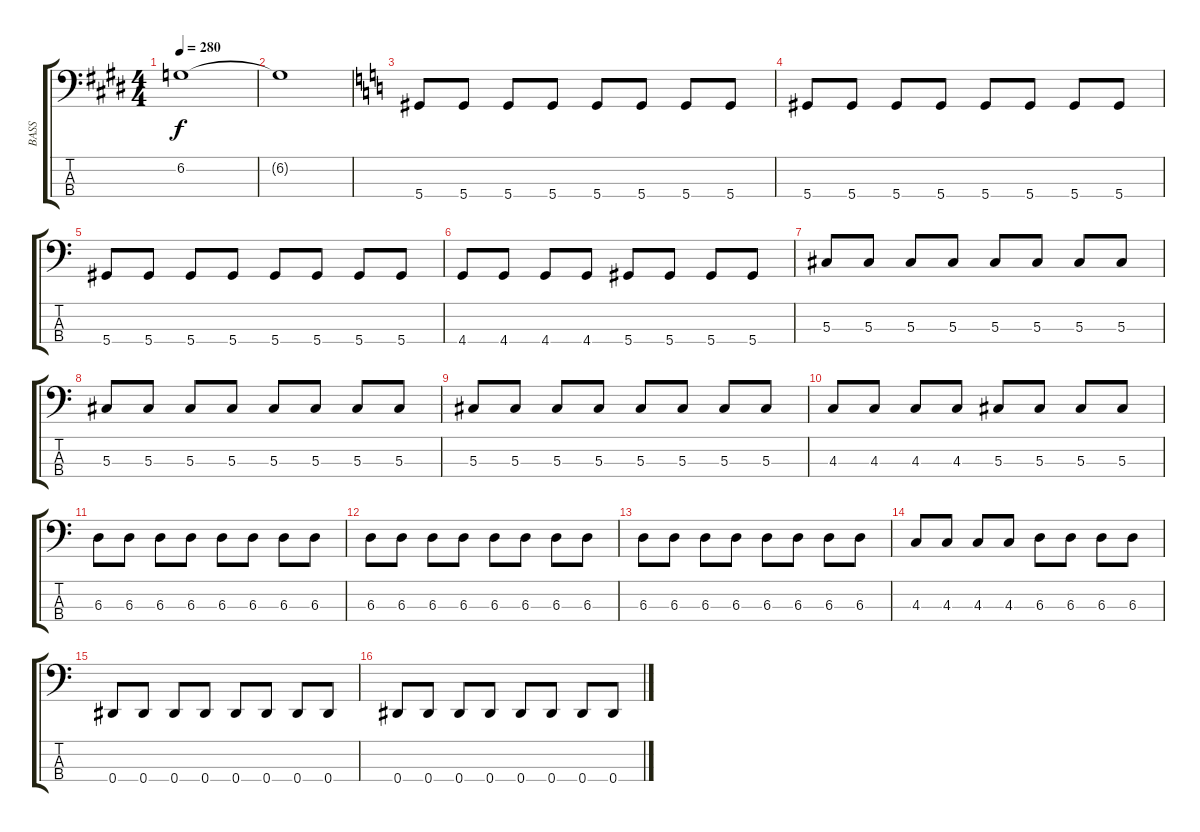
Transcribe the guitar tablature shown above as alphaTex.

\track ("BASS" "BASS") {instrument electricbassfinger}
\staff {score tabs}
\tuning (Gb2 Db2 Ab1 Eb1) {hide}
\ts (4 4)
\tempo 280
\clef f4
\ks c#minor
6.2.1{dy f} |
6.2{t}.1 |
\ks aminor
5.4.8 5.4.8 5.4.8 5.4.8 5.4.8 5.4.8 5.4.8 5.4.8 |
5.4.8 5.4.8 5.4.8 5.4.8 5.4.8 5.4.8 5.4.8 5.4.8 |
5.4.8 5.4.8 5.4.8 5.4.8 5.4.8 5.4.8 5.4.8 5.4.8 |
4.4.8 4.4.8 4.4.8 4.4.8 5.4.8 5.4.8 5.4.8 5.4.8 |
5.3.8 5.3.8 5.3.8 5.3.8 5.3.8 5.3.8 5.3.8 5.3.8 |
5.3.8 5.3.8 5.3.8 5.3.8 5.3.8 5.3.8 5.3.8 5.3.8 |
5.3.8 5.3.8 5.3.8 5.3.8 5.3.8 5.3.8 5.3.8 5.3.8 |
4.3.8 4.3.8 4.3.8 4.3.8 5.3.8 5.3.8 5.3.8 5.3.8 |
6.3.8 6.3.8 6.3.8 6.3.8 6.3.8 6.3.8 6.3.8 6.3.8 |
6.3.8 6.3.8 6.3.8 6.3.8 6.3.8 6.3.8 6.3.8 6.3.8 |
6.3.8 6.3.8 6.3.8 6.3.8 6.3.8 6.3.8 6.3.8 6.3.8 |
4.3.8 4.3.8 4.3.8 4.3.8 6.3.8 6.3.8 6.3.8 6.3.8 |
0.4.8 0.4.8 0.4.8 0.4.8 0.4.8 0.4.8 0.4.8 0.4.8 |
0.4.8 0.4.8 0.4.8 0.4.8 0.4.8 0.4.8 0.4.8 0.4.8
